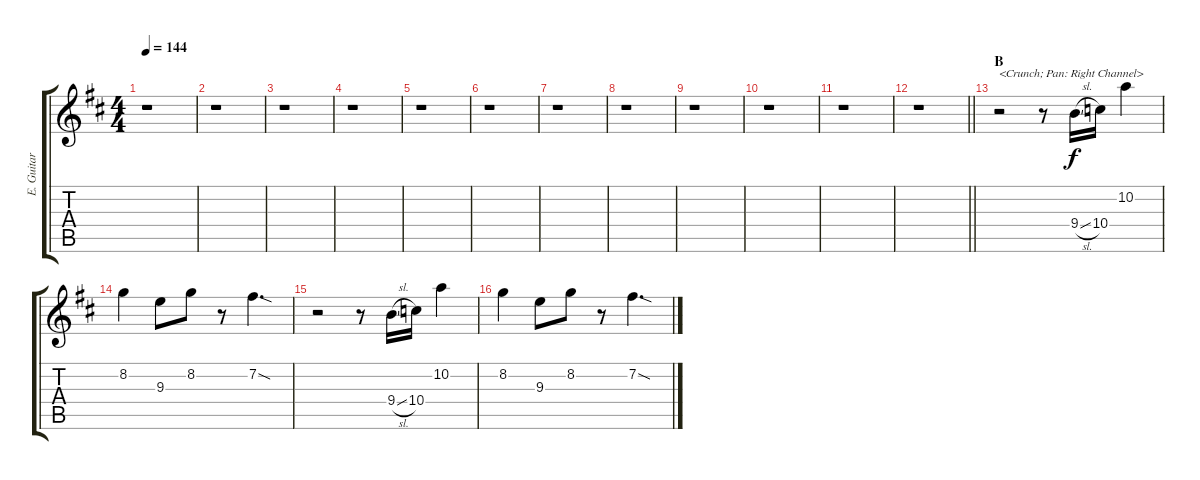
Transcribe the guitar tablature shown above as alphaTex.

\track ("E. Guitar II" "E. Guitar ") {instrument electricguitarclean}
\staff {score tabs}
\tuning (E4 B3 G3 D3 A2 E2) {hide}
\ts (4 4)
\tempo 144
\clef g2
\ks d
r.1{dy f} |
r.1 |
r.1 |
r.1 |
r.1 |
r.1 |
r.1 |
r.1 |
r.1 |
r.1 |
r.1 |
\barLineRight lightlight
r.1 |
\section ("" "B")
r.2{txt "<Crunch; Pan: Right Channel>" balance 14 instrument overdrivenguitar} r.8 9.4{sl}.16 10.4.16 10.2.4 |
8.2.4 9.3.8 8.2.8 r.8 7.2{sod}.4{d} |
r.2 r.8 9.4{sl}.16 10.4.16 10.2.4 |
8.2.4 9.3.8 8.2.8 r.8 7.2{sod}.4{d}
